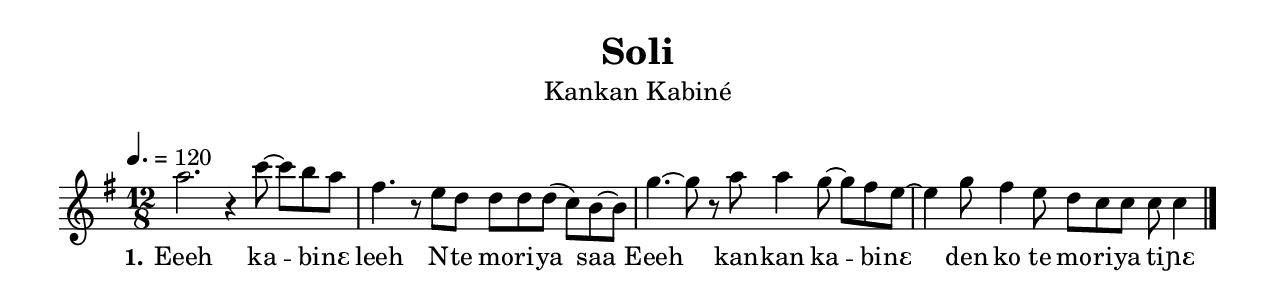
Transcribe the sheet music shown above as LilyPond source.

\version "2.22.1"

\header {
    % https://lilypond.org/doc/v2.22/Documentation/notation/font
    % https://lilypond.org/doc/v2.21/Documentation/notation/creating-titles-headers-and-footers#default-layout-of-bookpart-and-score-titles
    title =  \markup { "Soli" }
    subtitle = \markup { \normal-text "Kankan Kabiné" }
    % subsubtitle = \markup { \normal-text \italic \fontsize #1.5 "Subtitle here" }
    % instrument = "Fula Flute"
    % composer = "Traditional"
    % poet = "Someone"
    % meter = "Meter"
    % arranger = "Arranger"
    % piece = "Accompaniment Phrase"
    % footer tagline. use ##f to disable, or put text
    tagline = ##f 
    encodingsoftware = Flat
    encodingdate =  "2022-06-11"
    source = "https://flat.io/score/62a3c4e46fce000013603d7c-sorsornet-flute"
}

#(set-global-staff-size 20.0)
#(set-default-paper-size "letter")
\paper {
    % https://lilypond.org/doc/v2.22/Documentation/notation/flexible-vertical-spacing-paper-variables
    %score-markup-spacing.padding = #10
    markup-system-spacing.padding = #3
    markup-markup-spacing.padding = #8

    top-margin = 1.0\cm
    bottom-margin = 0.68\cm
    left-margin = 1.0\cm
    right-margin = 1.0\cm
    between-system-space = 2.02\cm
    indent = 0\cm
    short-indent = 0\cm
    top-system-spacing = #10
    %ragged-bottom = ##t
    %ragged-last-bottom = ##t
}

\layout {
    ragged-right = ##f
    ragged-last = ##f
    \context { \Score
        autoBeaming = ##f
    }
}
PartPOneVoiceOne =  \relative a'' {
    \clef "treble" \time 12/8 \key g \major \stopStaff \override
    Staff.StaffSymbol.line-count = #5 \startStaff | % 1
    \tempo 4.=120 a2. r4 c8 ~ c8 [ b8 a8 ] | % 2
    fis4. r8 e8 [ d8 ] d8 [ d8 d8 ( ] c8 ) [ b8 ~ b8 ] | % 3
    g'4. ~ g8 r8 a8 a4 g8 ~ g8 [ fis8 e8 ~ ] | % 4
    e4 g8 fis4 e8 d8 [ c8 c8 ] c8 c4 \bar "|."
    }

PartPOneVoiceOneLyricsOne =  \lyricmode {
    \set ignoreMelismata = ##t 
    Eeeh ka --\skip1 bi -- "nɛ" leeh N -- te mo -- ri -- ya\skip1 saa\skip1
    Eeeh\skip1 kan -- kan ka --\skip1 bi -- "nɛ" \skip1 den ko te mo --
    ri -- ya ti -- "ɲɛ"
}


% The score definition
\score {
    <<
        
        \new Staff
        <<
            
            \context Staff << 
                \mergeDifferentlyDottedOn\mergeDifferentlyHeadedOn
                \context Voice = "PartPOneVoiceOne" {  \PartPOneVoiceOne }
                \new Lyrics \lyricsto "PartPOneVoiceOne" { \set stanza = "1." \PartPOneVoiceOneLyricsOne }
                >>
            >>
        
        >>
    \layout {}
    % To create MIDI output, uncomment the following line:
    %  \midi {\tempo 4 = 180 }
    }

